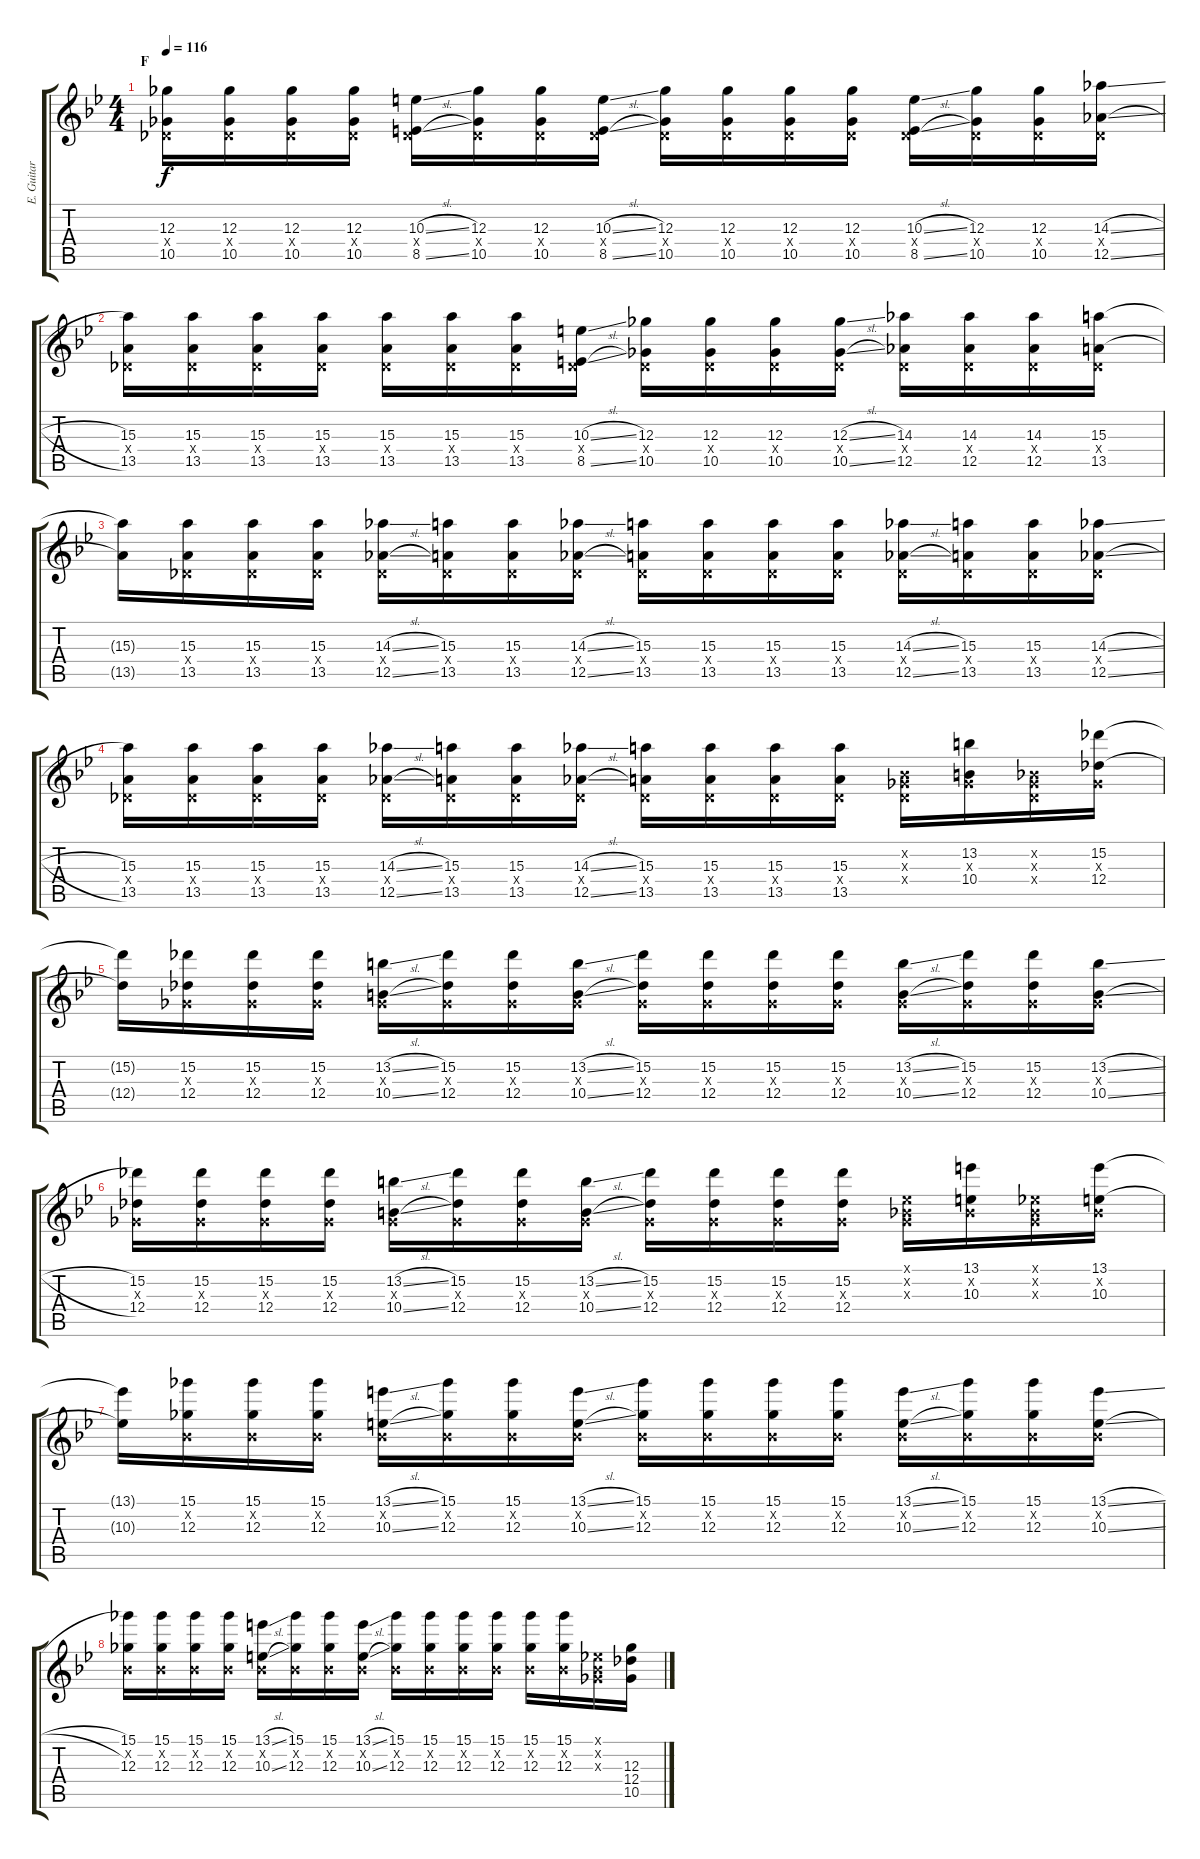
\track ("E. Guitar II" "E. Guitar ") {instrument distortionguitar}
\staff {score tabs}
\tuning (Eb4 Bb3 Gb3 Db3 Ab2 Eb2) {hide}
\ts (4 4)
\section ("" "F")
\tempo 116
\clef g2
\ks bb
(12.3 0.4{x} 10.5).16{dy f} (12.3 0.4{x} 10.5).16 (12.3 0.4{x} 10.5).16 (12.3 0.4{x} 10.5).16 (10.3{sl} 0.4{x} 8.5{sl}).16 (12.3 0.4{x} 10.5).16 (12.3 0.4{x} 10.5).16 (10.3{sl} 0.4{x} 8.5{sl}).16 (12.3 0.4{x} 10.5).16 (12.3 0.4{x} 10.5).16 (12.3 0.4{x} 10.5).16 (12.3 0.4{x} 10.5).16 (10.3{sl} 0.4{x} 8.5{sl}).16 (12.3 0.4{x} 10.5).16 (12.3 0.4{x} 10.5).16 (14.3{sl} 0.4{x} 12.5{sl}).16 |
(15.3 0.4{x} 13.5).16 (15.3 0.4{x} 13.5).16 (15.3 0.4{x} 13.5).16 (15.3 0.4{x} 13.5).16 (15.3 0.4{x} 13.5).16 (15.3 0.4{x} 13.5).16 (15.3 0.4{x} 13.5).16 (10.3{sl} 0.4{x} 8.5{sl}).16 (12.3 0.4{x} 10.5).16 (12.3 0.4{x} 10.5).16 (12.3 0.4{x} 10.5).16 (12.3{sl} 0.4{x} 10.5{sl}).16 (14.3 0.4{x} 12.5).16 (14.3 0.4{x} 12.5).16 (14.3 0.4{x} 12.5).16 (15.3 0.4{x} 13.5).16 |
(15.3{t} 13.5{t}).16 (15.3 0.4{x} 13.5).16 (15.3 0.4{x} 13.5).16 (15.3 0.4{x} 13.5).16 (14.3{sl} 0.4{x} 12.5{sl}).16 (15.3 0.4{x} 13.5).16 (15.3 0.4{x} 13.5).16 (14.3{sl} 0.4{x} 12.5{sl}).16 (15.3 0.4{x} 13.5).16 (15.3 0.4{x} 13.5).16 (15.3 0.4{x} 13.5).16 (15.3 0.4{x} 13.5).16 (14.3{sl} 0.4{x} 12.5{sl}).16 (15.3 0.4{x} 13.5).16 (15.3 0.4{x} 13.5).16 (14.3{sl} 0.4{x} 12.5{sl}).16 |
(15.3 0.4{x} 13.5).16 (15.3 0.4{x} 13.5).16 (15.3 0.4{x} 13.5).16 (15.3 0.4{x} 13.5).16 (14.3{sl} 0.4{x} 12.5{sl}).16 (15.3 0.4{x} 13.5).16 (15.3 0.4{x} 13.5).16 (14.3{sl} 0.4{x} 12.5{sl}).16 (15.3 0.4{x} 13.5).16 (15.3 0.4{x} 13.5).16 (15.3 0.4{x} 13.5).16 (15.3 0.4{x} 13.5).16 (0.2{x} 0.3{x} 0.4{x}).16 (13.2 0.3{x} 10.4).16 (0.2{x} 0.3{x} 0.4{x}).16 (15.2 0.3{x} 12.4).16 |
(15.2{t} 12.4{t}).16 (15.2 0.3{x} 12.4).16 (15.2 0.3{x} 12.4).16 (15.2 0.3{x} 12.4).16 (13.2{sl} 0.3{x} 10.4{sl}).16 (15.2 0.3{x} 12.4).16 (15.2 0.3{x} 12.4).16 (13.2{sl} 0.3{x} 10.4{sl}).16 (15.2 0.3{x} 12.4).16 (15.2 0.3{x} 12.4).16 (15.2 0.3{x} 12.4).16 (15.2 0.3{x} 12.4).16 (13.2{sl} 0.3{x} 10.4{sl}).16 (15.2 0.3{x} 12.4).16 (15.2 0.3{x} 12.4).16 (13.2{sl} 0.3{x} 10.4{sl}).16 |
(15.2 0.3{x} 12.4).16 (15.2 0.3{x} 12.4).16 (15.2 0.3{x} 12.4).16 (15.2 0.3{x} 12.4).16 (13.2{sl} 0.3{x} 10.4{sl}).16 (15.2 0.3{x} 12.4).16 (15.2 0.3{x} 12.4).16 (13.2{sl} 0.3{x} 10.4{sl}).16 (15.2 0.3{x} 12.4).16 (15.2 0.3{x} 12.4).16 (15.2 0.3{x} 12.4).16 (15.2 0.3{x} 12.4).16 (0.1{x} 0.2{x} 0.3{x}).16 (13.1 0.2{x} 10.3).16 (0.1{x} 0.2{x} 0.3{x}).16 (13.1 0.2{x} 10.3).16 |
(13.1{t} 10.3{t}).16 (15.1 0.2{x} 12.3).16 (15.1 0.2{x} 12.3).16 (15.1 0.2{x} 12.3).16 (13.1{sl} 0.2{x} 10.3{sl}).16 (15.1 0.2{x} 12.3).16 (15.1 0.2{x} 12.3).16 (13.1{sl} 0.2{x} 10.3{sl}).16 (15.1 0.2{x} 12.3).16 (15.1 0.2{x} 12.3).16 (15.1 0.2{x} 12.3).16 (15.1 0.2{x} 12.3).16 (13.1{sl} 0.2{x} 10.3{sl}).16 (15.1 0.2{x} 12.3).16 (15.1 0.2{x} 12.3).16 (13.1{sl} 0.2{x} 10.3{sl}).16 |
(15.1 0.2{x} 12.3).16 (15.1 0.2{x} 12.3).16 (15.1 0.2{x} 12.3).16 (15.1 0.2{x} 12.3).16 (13.1{sl} 0.2{x} 10.3{sl}).16 (15.1 0.2{x} 12.3).16 (15.1 0.2{x} 12.3).16 (13.1{sl} 0.2{x} 10.3{sl}).16 (15.1 0.2{x} 12.3).16 (15.1 0.2{x} 12.3).16 (15.1 0.2{x} 12.3).16 (15.1 0.2{x} 12.3).16 (15.1 0.2{x} 12.3).16 (15.1 0.2{x} 12.3).16 (0.1{x} 0.2{x} 0.3{x}).16 (12.3 12.4 10.5).16
